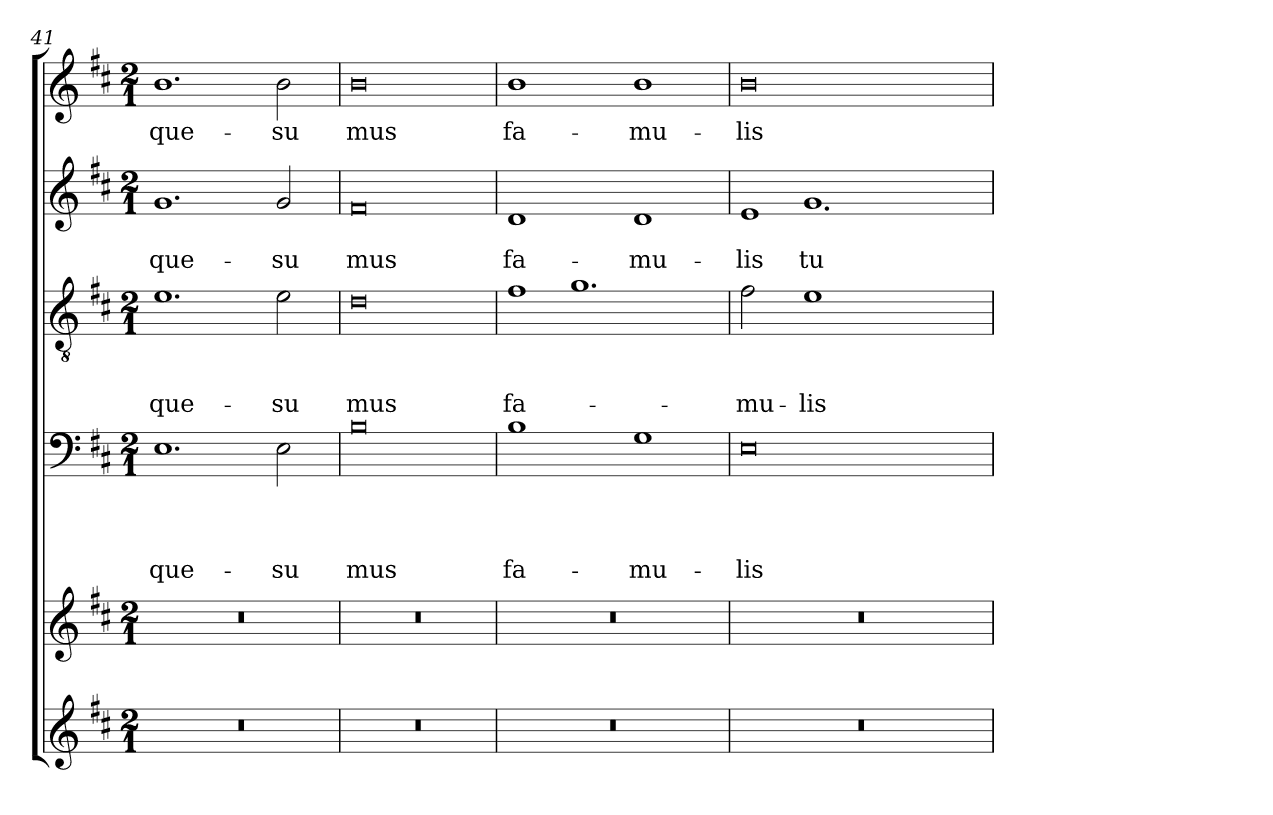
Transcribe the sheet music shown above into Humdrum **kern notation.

**kern	**kern	**kern	**text	**text	**text	**text	**kern	**text	**text	**text	**kern	**text	**text	**kern	**text
*part6	*part5	*part4	*part4	*part4	*part4	*part4	*part3	*part3	*part3	*part3	*part2	*part2	*part2	*part1	*part1
*staff6	*staff5	*staff4	*staff4	*staff4	*staff4	*staff4	*staff3	*staff3	*staff3	*staff3	*staff2	*staff2	*staff2	*staff1	*staff1
*clefG2	*clefG2	*clefF4	*	*	*	*	*clefGv2	*	*	*	*clefG2	*	*	*clefG2	*
*k[f#c#]	*k[f#c#]	*k[f#c#]	*	*	*	*	*k[f#c#]	*	*	*	*k[f#c#]	*	*	*k[f#c#]	*
*D:	*D:	*D:	*	*	*	*	*D:	*	*	*	*D:	*	*	*D:	*
*M2/1	*M2/1	*M2/1	*	*	*	*	*M2/1	*	*	*	*M2/1	*	*	*M2/1	*
=41	=41	=41	=41	=41	=41	=41	=41	=41	=41	=41	=41	=41	=41	=41	=41
!	!	!	!	!	!	!LO:LY:b	!	!	!	!LO:LY:b	!	!	!LO:LY:b	!	!LO:LY:b
0r	0r	1.E	.	.	.	que-	1.e	.	.	que-	1.g	.	que-	1.b	que-
!	!	!	!	!	!	!LO:LY:b	!	!	!	!LO:LY:b	!	!	!LO:LY:b	!	!LO:LY:b
.	.	2E\	.	.	.	-su	2e\	.	.	-su	2g/	.	-su	2b\	-su
=42!	=42!	=42!	=42!	=42!	=42!	=42!	=42!	=42!	=42!	=42!	=42!	=42!	=42!	=42!	=42!
!	!	!	!	!	!	!LO:LY:b	!	!	!	!LO:LY:b	!	!	!LO:LY:b	!	!LO:LY:b
0r	0r	0B	.	.	.	mus	0d	.	.	mus	0f#	.	mus	0b	mus
=43!	=43!	=43!	=43!	=43!	=43!	=43!	=43!	=43!	=43!	=43!	=43!	=43!	=43!	=43!	=43!
!	!	!	!	!	!	!LO:LY:b	!	!	!	!LO:LY:b	!	!	!LO:LY:b	!	!LO:LY:b
*	*	*	*	*	*	*	*^	*	*	*	*	*	*	*	*
0r	0r	1B	.	.	.	fa-	1f#	2ryy	.	.	fa-	1d	.	fa-	1b	fa-
.	.	.	.	.	.	.	.	1.g	.	.	.	.	.	.	.	.
!	!	!	!	!	!	!LO:LY:b	!	!	!	!	!	!	!	!LO:LY:b	!	!LO:LY:b
.	.	1G	.	.	.	-mu-	1ryy	.	.	.	.	1d	.	-mu-	1b	-mu-
*	*	*	*	*	*	*	*v	*v	*	*	*	*	*	*	*	*
=44!	=44!	=44!	=44!	=44!	=44!	=44!	=44!	=44!	=44!	=44!	=44!	=44!	=44!	=44!	=44!
!	!	!	!	!	!	!LO:LY:b	!	!	!	!LO:LY:b	!	!	!LO:LY:b	!	!LO:LY:b
*	*	*	*	*	*	*	*	*	*	*	*^	*	*	*	*
0r	0r	0E	.	.	.	-lis	2f#\	.	.	-mu-	1e	2ryy	.	-lis	0b	-lis
!	!	!	!	!	!	!	!	!	!	!LO:LY:b	!	!	!	!LO:LY:b	!	!
.	.	.	.	.	.	.	1e	.	.	-lis	.	1.g	.	tu-	.	.
.	.	.	.	.	.	.	.	.	.	.	1ryy	.	.	.	.	.
.	.	.	.	.	.	.	2ryy	.	.	.	.	.	.	.	.	.
*	*	*	*	*	*	*	*	*	*	*	*v	*v	*	*	*	*
=!	=!	=!	=!	=!	=!	=!	=!	=!	=!	=!	=!	=!	=!	=!	=!
*-	*-	*-	*-	*-	*-	*-	*-	*-	*-	*-	*-	*-	*-	*-	*-
